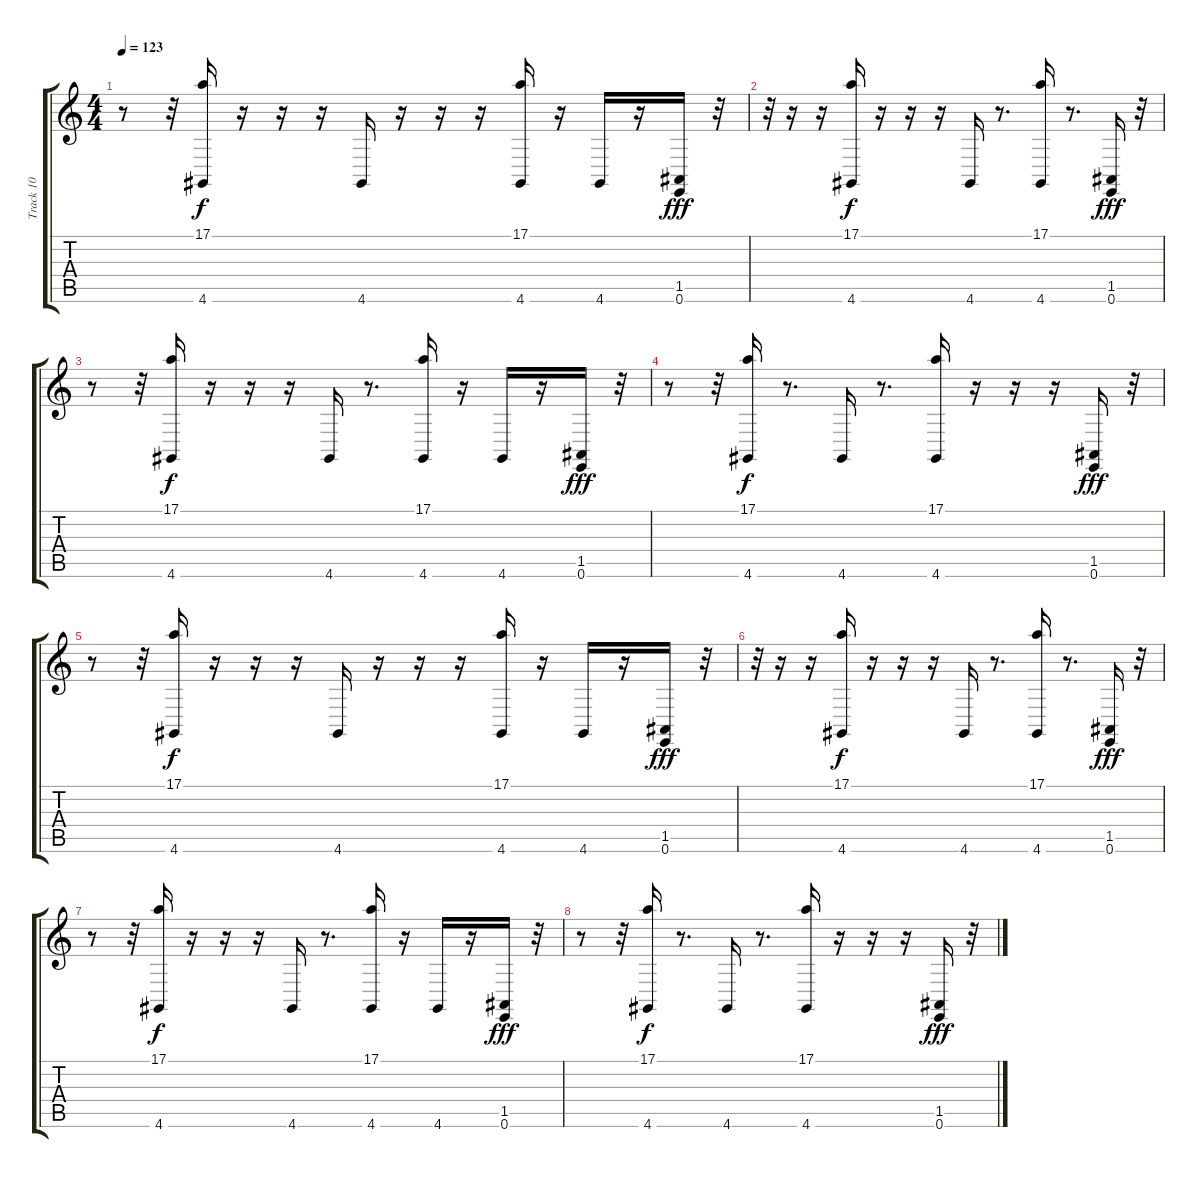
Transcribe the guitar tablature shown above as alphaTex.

\track ("Track 10" "Track 10") {instrument acousticgrandpiano}
\staff {score tabs}
\tuning (E4 B3 G3 D3 A2 E2) {hide}
\ts (4 4)
\tempo 123
\clef g2
\ks c
r.8{dy fff} r.32 (17.1 4.6).16{dy f} r.16 r.16 r.16 4.6.16 r.16 r.16 r.16 (17.1 4.6).16 r.16 4.6.16 r.16 (1.5 0.6).16{dy fff} r.32 |
r.32 r.16 r.16 (17.1 4.6).16{dy f} r.16 r.16 r.16 4.6.16 r.8{d} (17.1 4.6).16 r.8{d} (1.5 0.6).16{dy fff} r.32 |
r.8 r.32 (17.1 4.6).16{dy f} r.16 r.16 r.16 4.6.16 r.8{d} (17.1 4.6).16 r.16 4.6.16 r.16 (1.5 0.6).16{dy fff} r.32 |
r.8 r.32 (17.1 4.6).16{dy f} r.8{d} 4.6.16 r.8{d} (17.1 4.6).16 r.16 r.16 r.16 (1.5 0.6).16{dy fff} r.32 |
r.8 r.32 (17.1 4.6).16{dy f} r.16 r.16 r.16 4.6.16 r.16 r.16 r.16 (17.1 4.6).16 r.16 4.6.16 r.16 (1.5 0.6).16{dy fff} r.32 |
r.32 r.16 r.16 (17.1 4.6).16{dy f} r.16 r.16 r.16 4.6.16 r.8{d} (17.1 4.6).16 r.8{d} (1.5 0.6).16{dy fff} r.32 |
r.8 r.32 (17.1 4.6).16{dy f} r.16 r.16 r.16 4.6.16 r.8{d} (17.1 4.6).16 r.16 4.6.16 r.16 (1.5 0.6).16{dy fff} r.32 |
r.8 r.32 (17.1 4.6).16{dy f} r.8{d} 4.6.16 r.8{d} (17.1 4.6).16 r.16 r.16 r.16 (1.5 0.6).16{dy fff} r.32
